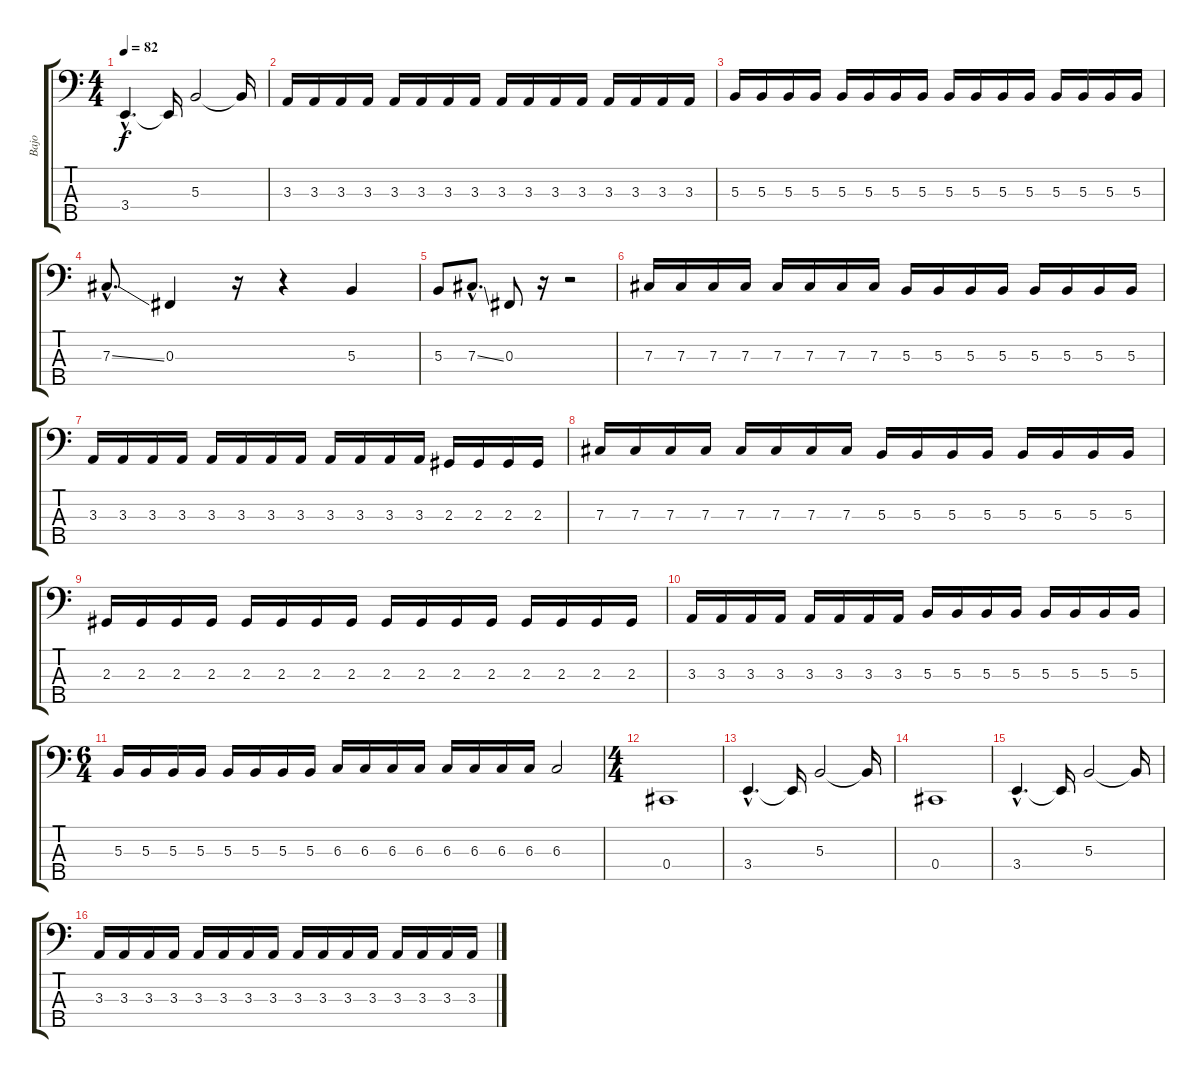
\track ("Bajo" "Bajo") {instrument electricbassfinger}
\staff {score tabs}
\tuning (E2 B1 Gb1 Db1 Ab0) {hide}
\ts (4 4)
\tempo 82
\clef f4
\ks c
3.4{hac}.4{d dy f} 3.4{t}.16 5.3.2 5.3{t}.16 |
3.3.16 3.3.16 3.3.16 3.3.16 3.3.16 3.3.16 3.3.16 3.3.16 3.3.16 3.3.16 3.3.16 3.3.16 3.3.16 3.3.16 3.3.16 3.3.16 |
5.3.16 5.3.16 5.3.16 5.3.16 5.3.16 5.3.16 5.3.16 5.3.16 5.3.16 5.3.16 5.3.16 5.3.16 5.3.16 5.3.16 5.3.16 5.3.16 |
7.3{ss hac}.8{d} 0.3.4{volume 0} r.16 r.4{volume 16} 5.3.4 |
5.3.8 7.3{ss hac}.8{d} 0.3.8{volume 16} r.16 r.2{volume 16} |
7.3.16 7.3.16 7.3.16 7.3.16 7.3.16 7.3.16 7.3.16 7.3.16 5.3.16 5.3.16 5.3.16 5.3.16 5.3.16 5.3.16 5.3.16 5.3.16 |
3.3.16 3.3.16 3.3.16 3.3.16 3.3.16 3.3.16 3.3.16 3.3.16 3.3.16 3.3.16 3.3.16 3.3.16 2.3.16 2.3.16 2.3.16 2.3.16 |
7.3.16 7.3.16 7.3.16 7.3.16 7.3.16 7.3.16 7.3.16 7.3.16 5.3.16 5.3.16 5.3.16 5.3.16 5.3.16 5.3.16 5.3.16 5.3.16 |
2.3.16 2.3.16 2.3.16 2.3.16 2.3.16 2.3.16 2.3.16 2.3.16 2.3.16 2.3.16 2.3.16 2.3.16 2.3.16 2.3.16 2.3.16 2.3.16 |
3.3.16 3.3.16 3.3.16 3.3.16 3.3.16 3.3.16 3.3.16 3.3.16 5.3.16 5.3.16 5.3.16 5.3.16 5.3.16 5.3.16 5.3.16 5.3.16 |
\ts (6 4)
5.3.16 5.3.16 5.3.16 5.3.16 5.3.16 5.3.16 5.3.16 5.3.16 6.3.16 6.3.16 6.3.16 6.3.16 6.3.16 6.3.16 6.3.16 6.3.16 6.3.2 |
\ts (4 4)
0.4.1 |
3.4{hac}.4{d} 3.4{t}.16 5.3.2 5.3{t}.16 |
0.4.1 |
3.4{hac}.4{d} 3.4{t}.16 5.3.2 5.3{t}.16 |
3.3.16 3.3.16 3.3.16 3.3.16 3.3.16 3.3.16 3.3.16 3.3.16 3.3.16 3.3.16 3.3.16 3.3.16 3.3.16 3.3.16 3.3.16 3.3.16
